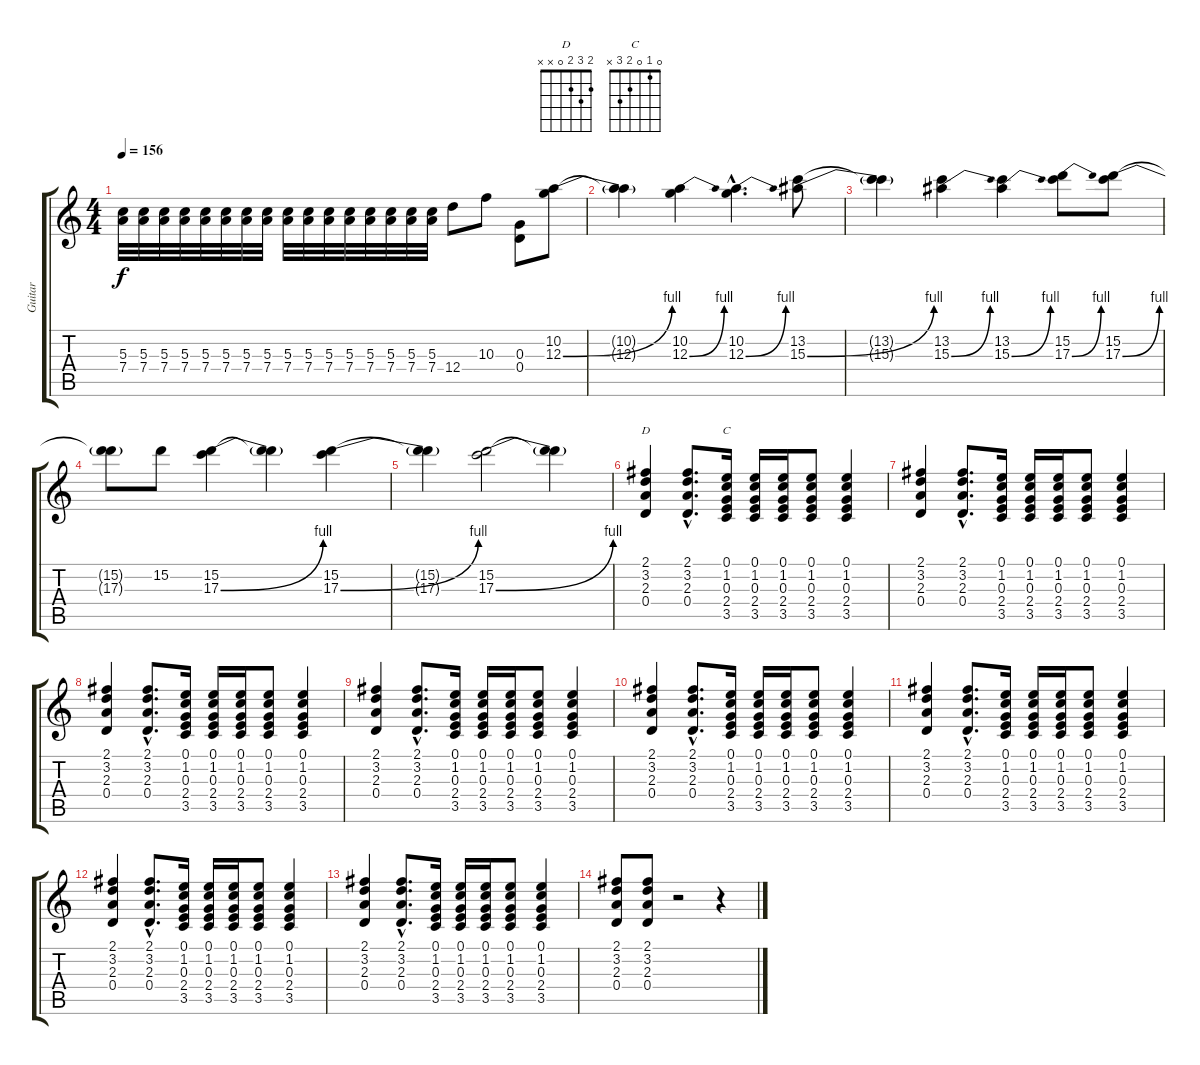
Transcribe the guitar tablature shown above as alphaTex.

\track ("Guitar" "Guitar") {instrument distortionguitar}
\staff {score tabs}
\tuning (E4 B3 G3 D3 A2 E2) {hide}
\chord ("D" 2 3 2 0 x x)
\chord ("C" 0 1 0 2 3 x)
\ts (4 4)
\tempo 156
\clef g2
\ks c
(5.3 7.4).32{dy f} (5.3 7.4).32 (5.3 7.4).32 (5.3 7.4).32 (5.3 7.4).32 (5.3 7.4).32 (5.3 7.4).32 (5.3 7.4).32 (5.3 7.4).32 (5.3 7.4).32 (5.3 7.4).32 (5.3 7.4).32 (5.3 7.4).32 (5.3 7.4).32 (5.3 7.4).32 (5.3 7.4).32 12.4.8 10.3.8 (0.3 0.4).8 (10.2 12.3{be (bend 0 0 60 4)}).8 |
(10.2{t} 12.3{t}).4 (10.2 12.3{be (bend 0 0 60 4)}).4 (10.2{hac} 12.3{be (bend 0 0 60 4) hac}).4{d} (13.2 15.3{be (bend 0 0 60 4)}).8 |
(13.2{t} 15.3{t}).4 (13.2 15.3{be (bend 0 0 60 4)}).4 (13.2 15.3{be (bend 0 0 60 4)}).4 (15.2 17.3{be (bend 0 0 60 4)}).8 (15.2 17.3{be (bend 0 0 60 4)}).8 |
(15.2{t} 17.3{t}).8 15.2.8 (15.2 17.3{be (bend 0 0 60 4)}).4 (15.2{t} 17.3{t}).4 (15.2 17.3{be (bend 0 0 60 4)}).4 |
(15.2{t} 17.3{t}).4 (15.2 17.3{be (bend 0 0 60 4)}).2 (15.2{t} 17.3{t}).4 |
(2.1 3.2 2.3 0.4).4{ch "D"} (2.1{hac} 3.2{hac} 2.3{hac} 0.4{hac}).8{d} (0.1 1.2 0.3 2.4 3.5).16{ch "C"} (0.1 1.2 0.3 2.4 3.5).16 (0.1 1.2 0.3 2.4 3.5).16 (0.1 1.2 0.3 2.4 3.5).8 (0.1 1.2 0.3 2.4 3.5).4 |
(2.1 3.2 2.3 0.4).4 (2.1{hac} 3.2{hac} 2.3{hac} 0.4{hac}).8{d} (0.1 1.2 0.3 2.4 3.5).16 (0.1 1.2 0.3 2.4 3.5).16 (0.1 1.2 0.3 2.4 3.5).16 (0.1 1.2 0.3 2.4 3.5).8 (0.1 1.2 0.3 2.4 3.5).4 |
(2.1 3.2 2.3 0.4).4 (2.1{hac} 3.2{hac} 2.3{hac} 0.4{hac}).8{d} (0.1 1.2 0.3 2.4 3.5).16 (0.1 1.2 0.3 2.4 3.5).16 (0.1 1.2 0.3 2.4 3.5).16 (0.1 1.2 0.3 2.4 3.5).8 (0.1 1.2 0.3 2.4 3.5).4 |
(2.1 3.2 2.3 0.4).4 (2.1{hac} 3.2{hac} 2.3{hac} 0.4{hac}).8{d} (0.1 1.2 0.3 2.4 3.5).16 (0.1 1.2 0.3 2.4 3.5).16 (0.1 1.2 0.3 2.4 3.5).16 (0.1 1.2 0.3 2.4 3.5).8 (0.1 1.2 0.3 2.4 3.5).4 |
(2.1 3.2 2.3 0.4).4 (2.1{hac} 3.2{hac} 2.3{hac} 0.4{hac}).8{d} (0.1 1.2 0.3 2.4 3.5).16 (0.1 1.2 0.3 2.4 3.5).16 (0.1 1.2 0.3 2.4 3.5).16 (0.1 1.2 0.3 2.4 3.5).8 (0.1 1.2 0.3 2.4 3.5).4 |
(2.1 3.2 2.3 0.4).4 (2.1{hac} 3.2{hac} 2.3{hac} 0.4{hac}).8{d} (0.1 1.2 0.3 2.4 3.5).16 (0.1 1.2 0.3 2.4 3.5).16 (0.1 1.2 0.3 2.4 3.5).16 (0.1 1.2 0.3 2.4 3.5).8 (0.1 1.2 0.3 2.4 3.5).4 |
(2.1 3.2 2.3 0.4).4 (2.1{hac} 3.2{hac} 2.3{hac} 0.4{hac}).8{d} (0.1 1.2 0.3 2.4 3.5).16 (0.1 1.2 0.3 2.4 3.5).16 (0.1 1.2 0.3 2.4 3.5).16 (0.1 1.2 0.3 2.4 3.5).8 (0.1 1.2 0.3 2.4 3.5).4 |
(2.1 3.2 2.3 0.4).4 (2.1{hac} 3.2{hac} 2.3{hac} 0.4{hac}).8{d} (0.1 1.2 0.3 2.4 3.5).16 (0.1 1.2 0.3 2.4 3.5).16 (0.1 1.2 0.3 2.4 3.5).16 (0.1 1.2 0.3 2.4 3.5).8 (0.1 1.2 0.3 2.4 3.5).4 |
(2.1 3.2 2.3 0.4).8 (2.1 3.2 2.3 0.4).8 r.2 r.4
